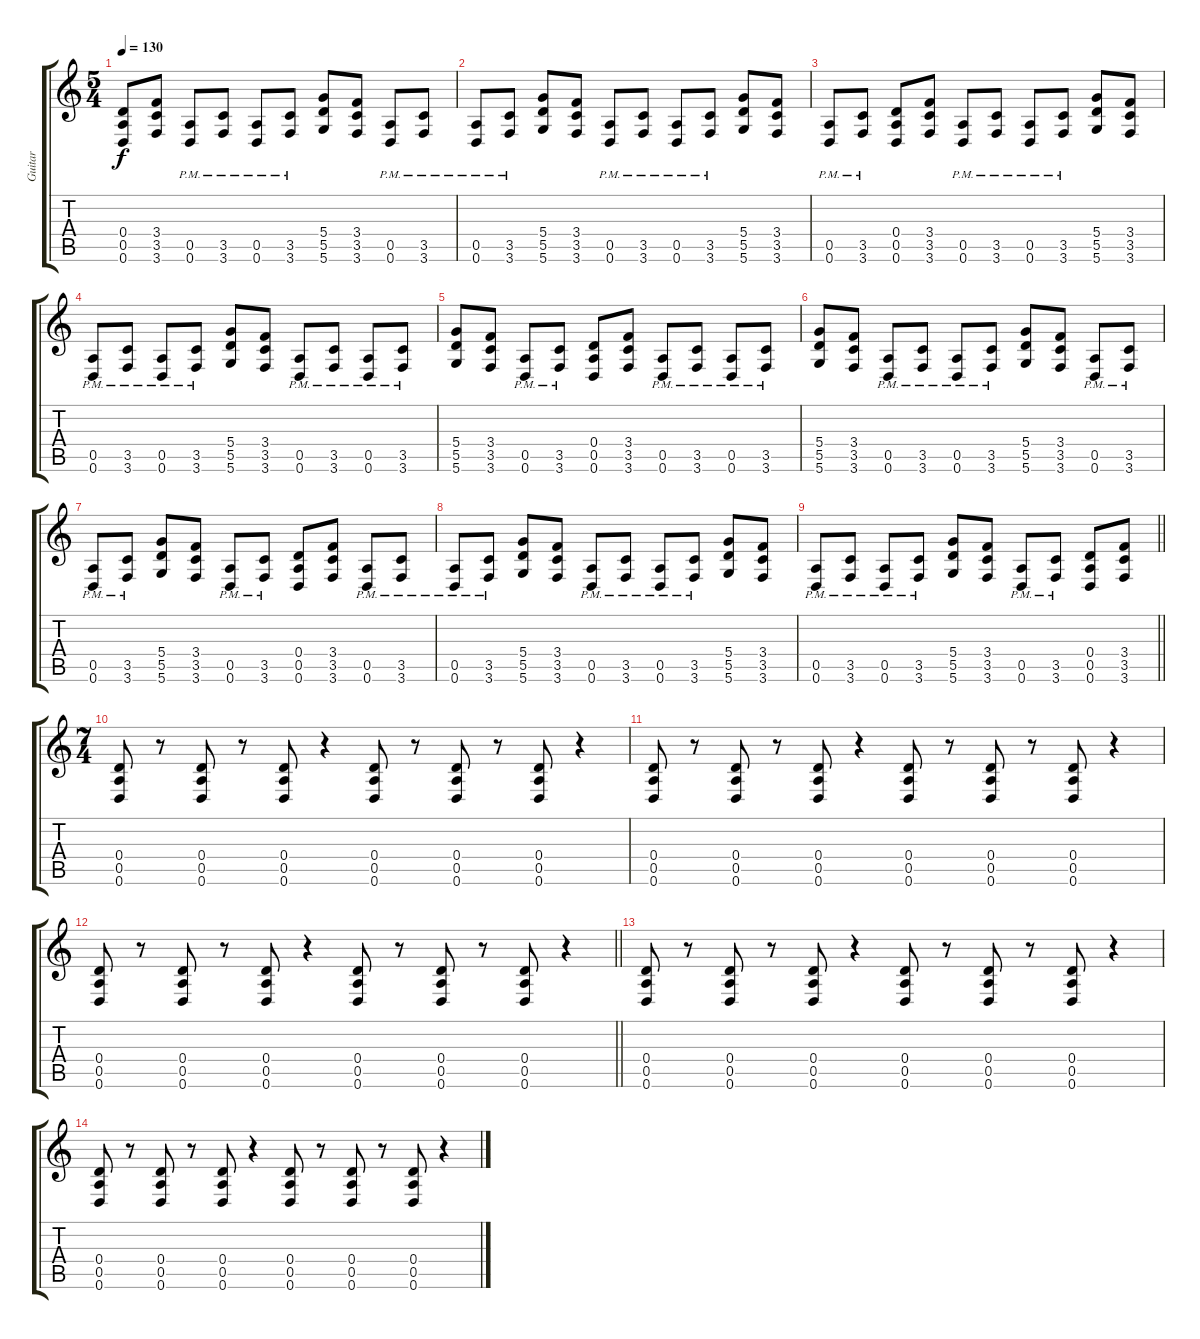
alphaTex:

\track ("Guitar" "Guitar") {instrument overdrivenguitar}
\staff {score tabs}
\tuning (E4 B3 G3 D3 A2 D2) {hide}
\ts (5 4)
\tempo 130
\clef g2
\ks c
(0.4 0.5 0.6).8{dy f} (3.4 3.5 3.6).8 (0.5{pm} 0.6{pm}).8 (3.5{pm} 3.6{pm}).8 (0.5{pm} 0.6{pm}).8 (3.5{pm} 3.6{pm}).8 (5.4 5.5 5.6).8 (3.4 3.5 3.6).8 (0.5{pm} 0.6{pm}).8 (3.5{pm} 3.6{pm}).8 |
(0.5{pm} 0.6{pm}).8 (3.5{pm} 3.6{pm}).8 (5.4 5.5 5.6).8 (3.4 3.5 3.6).8 (0.5{pm} 0.6{pm}).8 (3.5{pm} 3.6{pm}).8 (0.5{pm} 0.6{pm}).8 (3.5{pm} 3.6{pm}).8 (5.4 5.5 5.6).8 (3.4 3.5 3.6).8 |
(0.5{pm} 0.6{pm}).8 (3.5{pm} 3.6{pm}).8 (0.4 0.5 0.6).8 (3.4 3.5 3.6).8 (0.5{pm} 0.6{pm}).8 (3.5{pm} 3.6{pm}).8 (0.5{pm} 0.6{pm}).8 (3.5{pm} 3.6{pm}).8 (5.4 5.5 5.6).8 (3.4 3.5 3.6).8 |
(0.5{pm} 0.6{pm}).8 (3.5{pm} 3.6{pm}).8 (0.5{pm} 0.6{pm}).8 (3.5{pm} 3.6{pm}).8 (5.4 5.5 5.6).8 (3.4 3.5 3.6).8 (0.5{pm} 0.6{pm}).8 (3.5{pm} 3.6{pm}).8 (0.5{pm} 0.6{pm}).8 (3.5{pm} 3.6{pm}).8 |
(5.4 5.5 5.6).8 (3.4 3.5 3.6).8 (0.5{pm} 0.6{pm}).8 (3.5{pm} 3.6{pm}).8 (0.4 0.5 0.6).8 (3.4 3.5 3.6).8 (0.5{pm} 0.6{pm}).8 (3.5{pm} 3.6{pm}).8 (0.5{pm} 0.6{pm}).8 (3.5{pm} 3.6{pm}).8 |
(5.4 5.5 5.6).8 (3.4 3.5 3.6).8 (0.5{pm} 0.6{pm}).8 (3.5{pm} 3.6{pm}).8 (0.5{pm} 0.6{pm}).8 (3.5{pm} 3.6{pm}).8 (5.4 5.5 5.6).8 (3.4 3.5 3.6).8 (0.5{pm} 0.6{pm}).8 (3.5{pm} 3.6{pm}).8 |
(0.5{pm} 0.6{pm}).8 (3.5{pm} 3.6{pm}).8 (5.4 5.5 5.6).8 (3.4 3.5 3.6).8 (0.5{pm} 0.6{pm}).8 (3.5{pm} 3.6{pm}).8 (0.4 0.5 0.6).8 (3.4 3.5 3.6).8 (0.5{pm} 0.6{pm}).8 (3.5{pm} 3.6{pm}).8 |
(0.5{pm} 0.6{pm}).8 (3.5{pm} 3.6{pm}).8 (5.4 5.5 5.6).8 (3.4 3.5 3.6).8 (0.5{pm} 0.6{pm}).8 (3.5{pm} 3.6{pm}).8 (0.5{pm} 0.6{pm}).8 (3.5{pm} 3.6{pm}).8 (5.4 5.5 5.6).8 (3.4 3.5 3.6).8 |
\barLineRight lightlight
(0.5{pm} 0.6{pm}).8 (3.5{pm} 3.6{pm}).8 (0.5{pm} 0.6{pm}).8 (3.5{pm} 3.6{pm}).8 (5.4 5.5 5.6).8 (3.4 3.5 3.6).8 (0.5{pm} 0.6{pm}).8 (3.5{pm} 3.6{pm}).8 (0.4 0.5 0.6).8 (3.4 3.5 3.6).8 |
\ts (7 4)
\section ("" "")
(0.4 0.5 0.6).8 r.8 (0.4 0.5 0.6).8 r.8 (0.4 0.5 0.6).8 r.4 (0.4 0.5 0.6).8 r.8 (0.4 0.5 0.6).8 r.8 (0.4 0.5 0.6).8 r.4 |
(0.4 0.5 0.6).8 r.8 (0.4 0.5 0.6).8 r.8 (0.4 0.5 0.6).8 r.4 (0.4 0.5 0.6).8 r.8 (0.4 0.5 0.6).8 r.8 (0.4 0.5 0.6).8 r.4 |
\barLineRight lightlight
(0.4 0.5 0.6).8 r.8 (0.4 0.5 0.6).8 r.8 (0.4 0.5 0.6).8 r.4 (0.4 0.5 0.6).8 r.8 (0.4 0.5 0.6).8 r.8 (0.4 0.5 0.6).8 r.4 |
\section ("" "")
(0.4 0.5 0.6).8 r.8 (0.4 0.5 0.6).8 r.8 (0.4 0.5 0.6).8 r.4 (0.4 0.5 0.6).8 r.8 (0.4 0.5 0.6).8 r.8 (0.4 0.5 0.6).8 r.4 |
(0.4 0.5 0.6).8 r.8 (0.4 0.5 0.6).8 r.8 (0.4 0.5 0.6).8 r.4 (0.4 0.5 0.6).8 r.8 (0.4 0.5 0.6).8 r.8 (0.4 0.5 0.6).8 r.4
